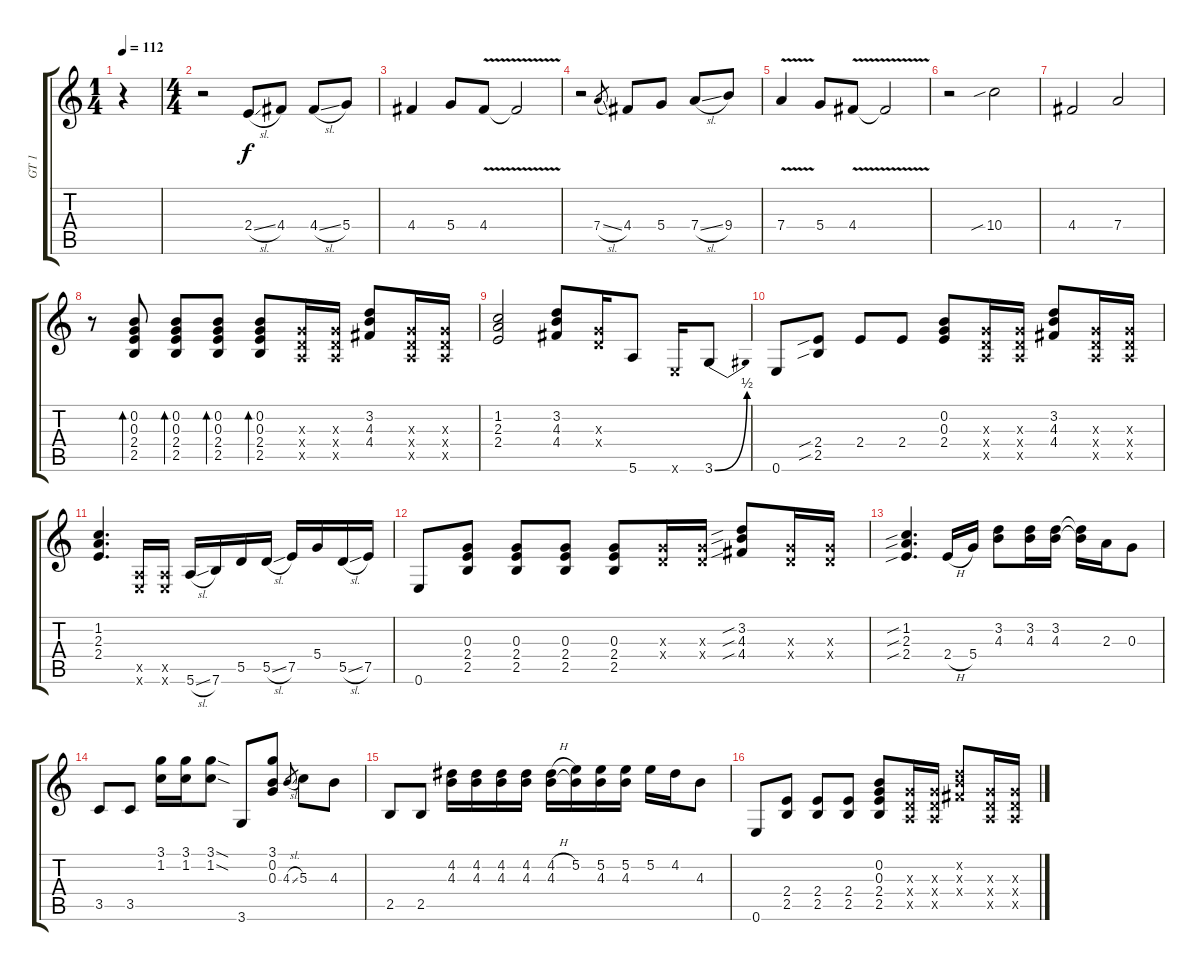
\track ("GT 1" "GT 1") {instrument distortionguitar}
\staff {score tabs}
\tuning (E4 B3 G3 D3 A2 E2) {hide}
\ts (1 4)
\tempo 112
\clef g2
\ks c
r.4{dy f instrument distortionguitar} |
\ts (4 4)
r.2 2.4{sl}.8 4.4.8 4.4{sl}.8 5.4.8 |
4.4.4 5.4.8 4.4{v}.8 4.4{t}.2 |
r.2 7.4{sl}.8{gr} 4.4.8 5.4.8 7.4{sl}.8 9.4.8 |
7.4{v}.4 5.4.8 4.4{v}.8 4.4{t}.2 |
r.2 10.4{sib}.2 |
4.4.2 7.4.2 |
r.8{instrument electricguitarjazz} (0.2 0.3 2.4 2.5).8{bd 60} (0.2 0.3 2.4 2.5).8{bd 60} (0.2 0.3 2.4 2.5).8{bd 60} (0.2 0.3 2.4 2.5).8{bd 60} (0.3{x} 0.4{x} 0.5{x}).16 (0.3{x} 0.4{x} 0.5{x}).16 (3.2 4.3 4.4).8 (0.3{x} 0.4{x} 0.5{x}).16 (0.3{x} 0.4{x} 0.5{x}).16 |
(1.2 2.3 2.4).2 (3.2 4.3 4.4).8 (0.3{x} 0.4{x}).16 5.6.8 0.6{x}.16 3.6{be (bend 0 0 60 2)}.8 |
0.6.8 (2.4{sib} 2.5{sib}).8 2.4.8 2.4.8 (0.2 0.3 2.4).8 (0.3{x} 0.4{x} 0.5{x}).16 (0.3{x} 0.4{x} 0.5{x}).16 (3.2 4.3 4.4).8 (0.3{x} 0.4{x} 0.5{x}).16 (0.3{x} 0.4{x} 0.5{x}).16 |
(1.2 2.3 2.4).4{d} (0.5{x} 0.6{x}).16 (0.5{x} 0.6{x}).16 5.6{sl}.16 7.6.16 5.5.16 5.5{sl}.16 7.5.16 5.4.16 5.5{sl}.16 7.5.16 |
0.6.8 (0.3 2.4 2.5).8 (0.3 2.4 2.5).8 (0.3 2.4 2.5).8 (0.3 2.4 2.5).8 (0.3{x} 0.4{x}).16 (0.3{x} 0.4{x}).16 (3.2{sib} 4.3{sib} 4.4{sib}).8 (0.3{x} 0.4{x}).16 (0.3{x} 0.4{x}).16 |
(1.2{sib} 2.3{sib} 2.4{sib}).4{d} 2.4{h}.16 5.4.16 (3.2 4.3).8 (3.2 4.3).16 (3.2 4.3).16 (3.2{t} 4.3{t}).16 2.3.16 0.3.8 |
3.5.8 3.5.8 (3.1 1.2).16 (3.1 1.2).16 (3.1{sod} 1.2{sod}).8 3.6.8 (3.1 0.2 0.3).8 4.3{sl}.8{gr} 5.3.8 4.3.8 |
2.5.8 2.5.8 (4.2 4.3).16 (4.2 4.3).16 (4.2 4.3).16 (4.2 4.3).16 (4.2{h} 4.3).16 (5.2 4.3{t}).16 (5.2 4.3).16 (5.2 4.3).16 5.2.16 4.2.16 4.3.8 |
0.6.8 (2.4 2.5).8 (2.4 2.5).8 (2.4 2.5).8 (0.2 0.3 2.4 2.5).8 (0.3{x} 0.4{x} 0.5{x}).16 (0.3{x} 0.4{x} 0.5{x}).16 (3.2{x} 4.3{x} 4.4{x}).8 (0.3{x} 0.4{x} 0.5{x}).16 (0.3{x} 0.4{x} 0.5{x}).16
